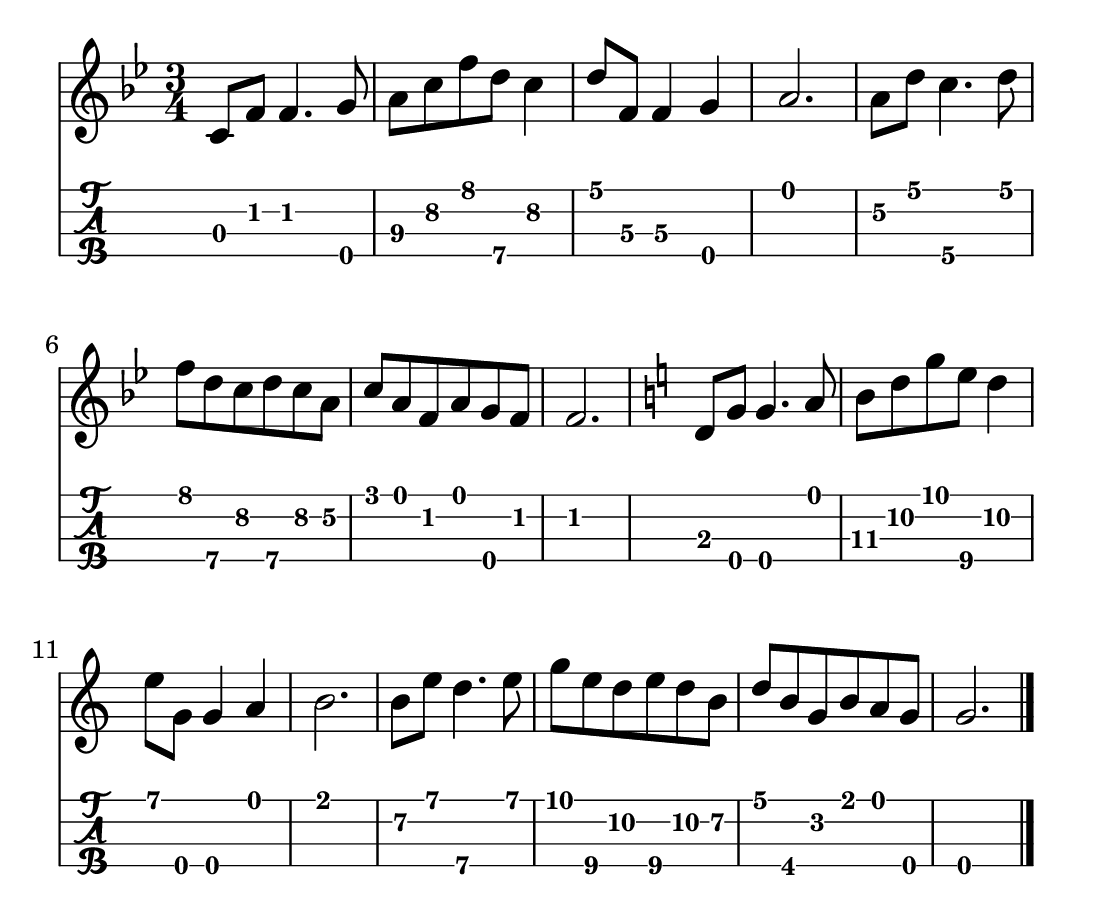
%⚙ http://koto.sapp.org/dict/akatonbo/

muzikoB = {
  \key bes \major
  c8 f f4. g8\4 |
  a\3 c'\2 f'\1 d'\4 c'4\2 |
  d'8 f\3 f4\3 g\4 |
  a2. |
  a8\2 d'\1 c'4.\4 d'8\1 |
  f'\1 d'\4 c'\2 d'\4 c'\2 a\2 |
  c' a f a g\4 f |
  f2.
}

muzikoC = {
  \key c \major
  d8 g\4 g4.\4 a8 |
  b8\3 d'\2 g' e'\4 d'4\2 |
  e'8 g\4 g4\4 a |
  b2. |
  b8\2 e' d'4.\4 e'8 |
  g'8 e'\4 d'\2 e'\4 d'\2 b\2 |
  d'8 b\4 g\2 b a g\4 |
  g2.\4
}

presado = {
  \time 3/4
  \muzikoB
  \muzikoC
  \bar "|."
}

MIDI = {
  \tempo 4 = 80
  \muzikoB
  \muzikoC
}

\version "2.18.2"
#(set-global-staff-size 28)
\paper {
  indent = 0\cm
  paper-width = 18.5\cm
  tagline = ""
%  ragged-bottom = ##f
 % ragged-last-bottom = ##f
}
\score {
  <<
	\new Staff \with {
	  \omit StringNumber
	}
	\transpose c c' {\presado}
	\new TabStaff \with {
	  stringTunings = \stringTuning <g' c' e' a'>
	}
	\transpose c c' {\presado}
  >>
  \layout { }
}
\score {
  \new Staff \with {midiInstrument = #"cello"} {
	\unfoldRepeats
	\transpose c c' {\MIDI}
  }
	\midi { }
}

